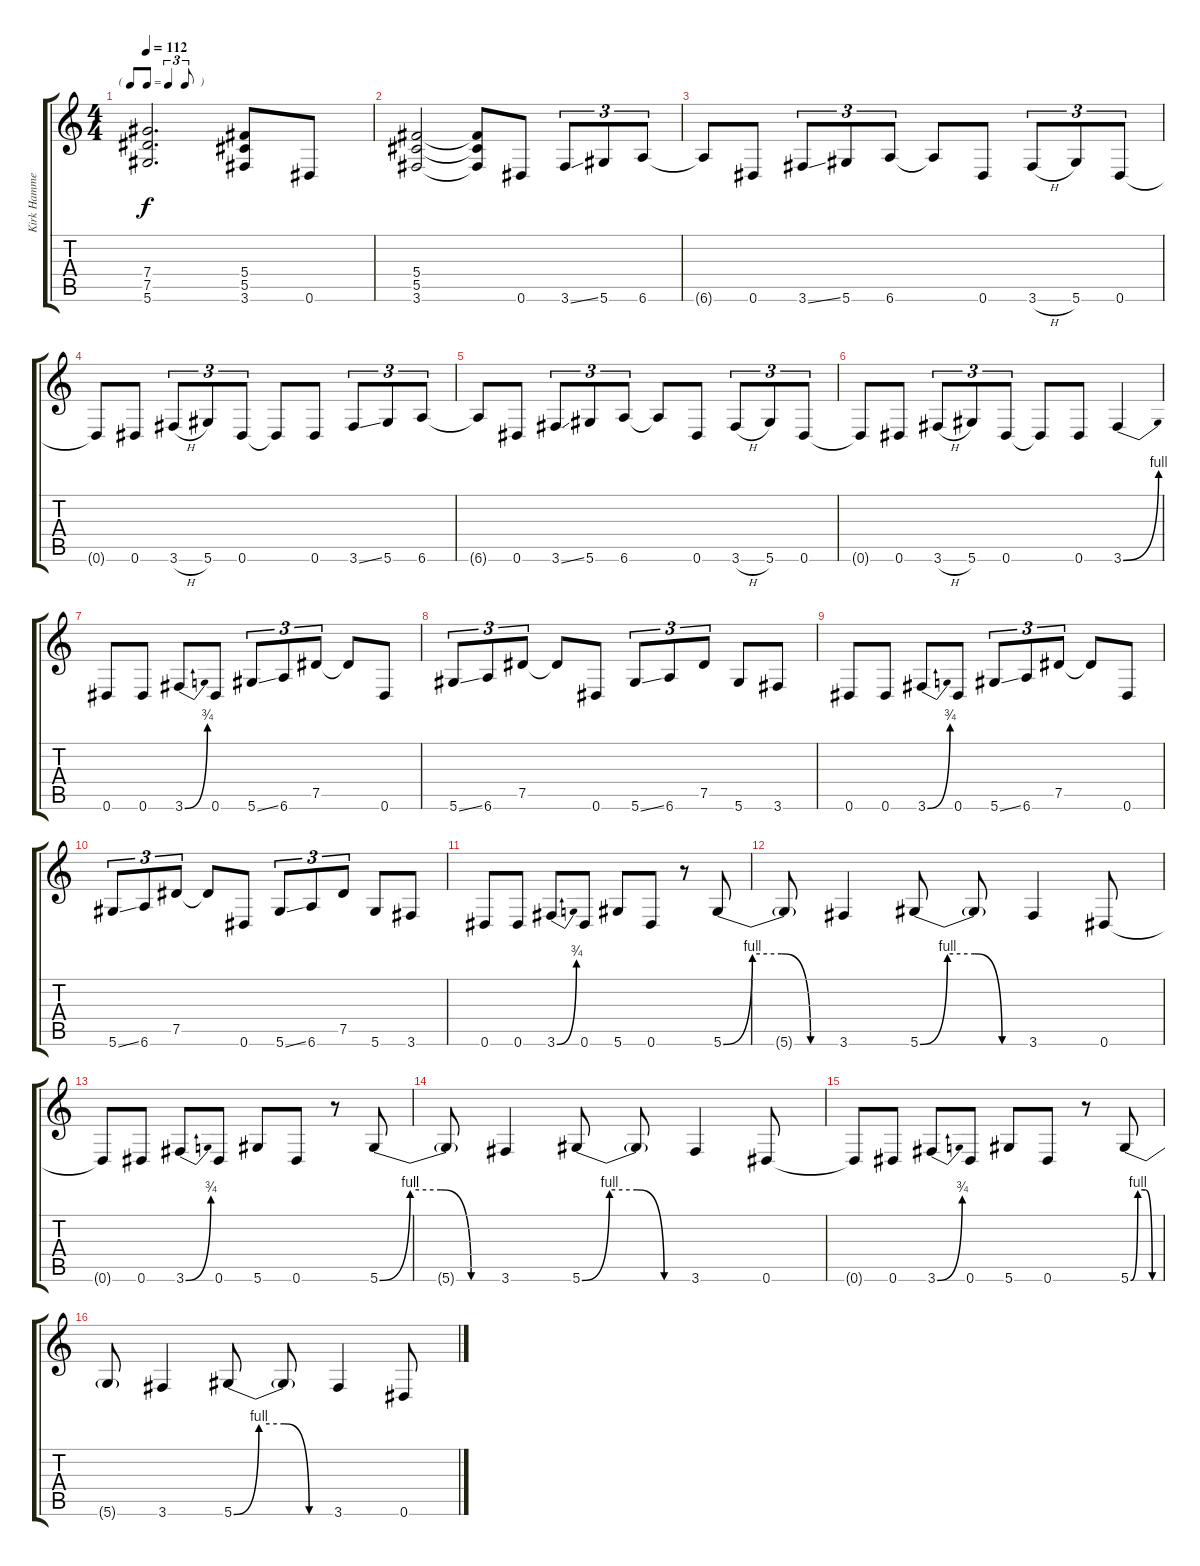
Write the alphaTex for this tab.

\track ("Kirk Hammett (Gtr 1)" "Kirk Hamme") {instrument distortionguitar}
\staff {score tabs}
\tuning (Eb4 Bb3 Gb3 Db3 Ab2 Eb2) {hide}
\ts (4 4)
\tf triplet8th
\tempo 112
\clef g2
\ks c
(7.4{t} 7.5{t} 5.6{t}).2{d dy f} (5.4 5.5 3.6).8 0.6.8 |
(5.4 5.5 3.6).2 (5.4{t} 5.5{t} 3.6{t}).8 0.6.8 3.6{ss}.8{tu (3 2)} 5.6.8{tu (3 2)} 6.6.8{tu (3 2)} |
6.6{t}.8 0.6.8 3.6{ss}.8{tu (3 2)} 5.6.8{tu (3 2)} 6.6.8{tu (3 2)} 6.6{t}.8 0.6.8 3.6{h}.8{tu (3 2)} 5.6.8{tu (3 2)} 0.6.8{tu (3 2)} |
0.6{t}.8 0.6.8 3.6{h}.8{tu (3 2)} 5.6.8{tu (3 2)} 0.6.8{tu (3 2)} 0.6{t}.8 0.6.8 3.6{ss}.8{tu (3 2)} 5.6.8{tu (3 2)} 6.6.8{tu (3 2)} |
6.6{t}.8 0.6.8 3.6{ss}.8{tu (3 2)} 5.6.8{tu (3 2)} 6.6.8{tu (3 2)} 6.6{t}.8 0.6.8 3.6{h}.8{tu (3 2)} 5.6.8{tu (3 2)} 0.6.8{tu (3 2)} |
0.6{t}.8 0.6.8 3.6{h}.8{tu (3 2)} 5.6.8{tu (3 2)} 0.6.8{tu (3 2)} 0.6{t}.8 0.6.8 3.6{be (bend 0 0 60 4)}.4 |
0.6.8 0.6.8 3.6{be (bend 0 0 60 3)}.8 0.6.8 5.6{ss}.8{tu (3 2)} 6.6.8{tu (3 2)} 7.5.8{tu (3 2)} 7.5{t}.8 0.6.8 |
5.6{ss}.8{tu (3 2)} 6.6.8{tu (3 2)} 7.5.8{tu (3 2)} 7.5{t}.8 0.6.8 5.6{ss}.8{tu (3 2)} 6.6.8{tu (3 2)} 7.5.8{tu (3 2)} 5.6.8 3.6.8 |
0.6.8 0.6.8 3.6{be (bend 0 0 60 3)}.8 0.6.8 5.6{ss}.8{tu (3 2)} 6.6.8{tu (3 2)} 7.5.8{tu (3 2)} 7.5{t}.8 0.6.8 |
5.6{ss}.8{tu (3 2)} 6.6.8{tu (3 2)} 7.5.8{tu (3 2)} 7.5{t}.8 0.6.8 5.6{ss}.8{tu (3 2)} 6.6.8{tu (3 2)} 7.5.8{tu (3 2)} 5.6.8 3.6.8 |
0.6.8 0.6.8 3.6{be (bend 0 0 60 3)}.8 0.6.8 5.6.8 0.6.8 r.8 5.6{be (custom 0 0 15 4 30 4 45 0 60 0)}.8 |
5.6{t}.8 3.6.4 5.6{be (custom 0 0 15 4 30 4 45 0 60 0)}.8 5.6{t}.8 3.6.4 0.6.8 |
0.6{t}.8 0.6.8 3.6{be (bend 0 0 60 3)}.8 0.6.8 5.6.8 0.6.8 r.8 5.6{be (custom 0 0 15 4 30 4 45 0 60 0)}.8 |
5.6{t}.8 3.6.4 5.6{be (custom 0 0 15 4 30 4 45 0 60 0)}.8 5.6{t}.8 3.6.4 0.6.8 |
0.6{t}.8 0.6.8 3.6{be (bend 0 0 60 3)}.8 0.6.8 5.6.8 0.6.8 r.8 5.6{be (custom 0 0 15 4 30 4 45 0 60 0)}.8 |
5.6{t}.8 3.6.4 5.6{be (custom 0 0 15 4 30 4 45 0 60 0)}.8 5.6{t}.8 3.6.4 0.6.8
